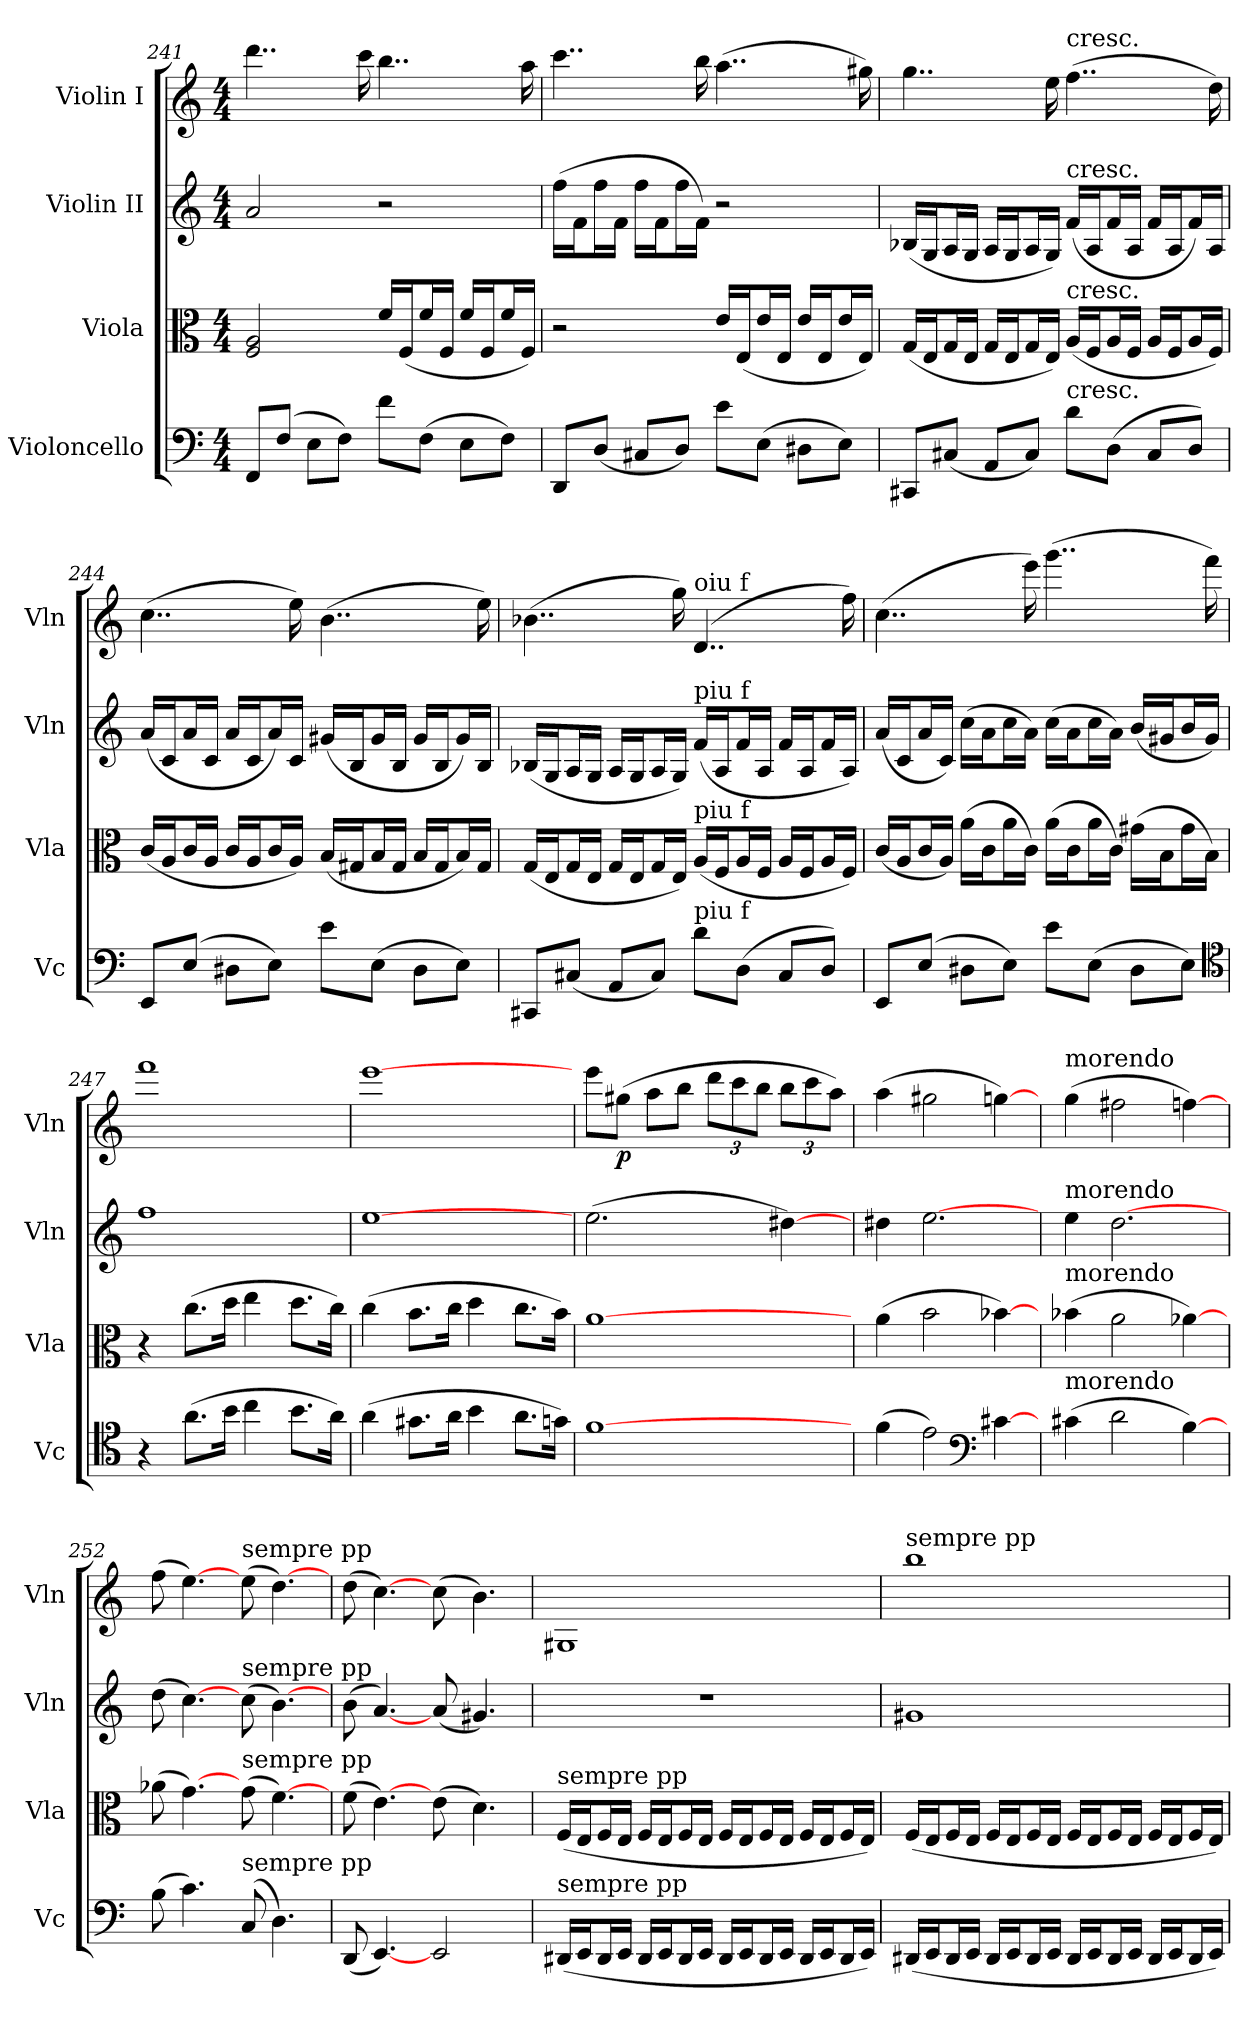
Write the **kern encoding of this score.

**kern	**kern	**kern	**kern	**dynam
*part4	*part3	*part2	*part1	*part1
*staff4	*staff3	*staff2	*staff1	*staff1
*I"Violoncello	*I"Viola	*I"Violin II	*I"Violin I	*
*I'Vc	*I'Vla	*I'Vln	*I'Vln	*
*clefF4	*clefC3	*clefG2	*clefG2	*
*k[]	*k[]	*k[]	*k[]	*
*C:	*C:	*C:	*C:	*
*M4/4	*M4/4	*M4/4	*M4/4	*
=241	=241	=241	=241	=241
8FF/L	2F 2A	2a	4..ddd	.
(8F/J	.	.	.	.
8E\L	.	.	.	.
8F\J)	.	.	.	.
.	.	.	16ccc	.
8f\L	16f/LL	2r	4..bb	.
.	(16F/J	.	.	.
(8F\J	16f/L	.	.	.
.	16F/JJ	.	.	.
8E\L	16f/LL	.	.	.
.	16F/J	.	.	.
8F\J)	16f/L	.	.	.
.	16F/JJ)	.	16aa	.
=242	=242	=242	=242	=242
8DD/L	2r	(16ff\LL	4..ccc	.
.	.	16f\J	.	.
(8D/J	.	16ff\L	.	.
.	.	16f\JJ	.	.
8C#X/L	.	16ff\LL	.	.
.	.	16f\J	.	.
8D/J)	.	16ff\L	.	.
.	.	16f\JJ)	16bb	.
8e\L	16e/LL	2r	(4..aa	.
.	(16E/J	.	.	.
(8E\J	16e/L	.	.	.
.	16E/JJ	.	.	.
8D#X\L	16e/LL	.	.	.
.	16E/J	.	.	.
8E\J)	16e/L	.	.	.
.	16E/JJ)	.	16gg#X)	.
=243	=243	=243	=243	=243
8CC#X/L	(16G/LL	(16B-X/LL	4..gg	.
.	16E/J	16G/J	.	.
(8C#X/J	16G/L	16A/L	.	.
.	16E/JJ	16G/JJ	.	.
8AA/L	16G/LL	16A/LL	.	.
.	16E/J	16G/J	.	.
8C#/J)	16G/L	16A/L	.	.
.	16E/JJ)	16G/JJ)	16ee	.
!	!	!	!LO:TX:a:t=cresc.	!
!	!	!LO:TX:a:t=cresc.	!	!
!	!LO:TX:a:t=cresc.	!	!	!
!LO:TX:a:t=cresc.	!	!	!	!
8d\L	(16A/LL	(16f/LL	(4..ff	.
.	16F/J	16A/J	.	.
(8D\J	16A/L	16f/L	.	.
.	16F/JJ	16A/JJ	.	.
8C#/L	16A/LL	16f/LL	.	.
.	16F/J	16A/J	.	.
8D/J)	16A/L	16f/L)	.	.
.	16F/JJ)	16A/JJ	16dd)	.
=244	=244	=244	=244	=244
8EE/L	(16c/LL	(16a/LL	(4..cc	.
.	16A/J	16c/J	.	.
(8E/J	16c/L	16a/L	.	.
.	16A/JJ	16c/JJ	.	.
8D#X\L	16c/LL	16a/LL	.	.
.	16A/J	16c/J	.	.
8E\J)	16c/L	16a/L)	.	.
.	16A/JJ)	16c/JJ	16ee)	.
8e\L	(16B/LL	(16g#X/LL	(4..b	.
.	16G#X/J	16B/J	.	.
(8E\J	16B/L	16g#/L	.	.
.	16G#/JJ	16B/JJ	.	.
8D#\L	16B/LL	16g#/LL	.	.
.	16G#/J	16B/J	.	.
8E\J)	16B/L)	16g#/L)	.	.
.	16G#/JJ	16B/JJ	16ee)	.
=245	=245	=245	=245	=245
8CC#X/L	(16G/LL	(16B-X/LL	(4..b-X	.
.	16E/J	16G/J	.	.
(8C#X/J	16G/L	16A/L	.	.
.	16E/JJ	16G/JJ	.	.
8AA/L	16G/LL	16A/LL	.	.
.	16E/J	16G/J	.	.
8C#/J)	16G/L	16A/L	.	.
.	16E/JJ)	16G/JJ)	16gg)	.
!	!	!	!LO:TX:a:t=oiu f	!
!	!	!LO:TX:a:t=piu f	!	!
!	!LO:TX:a:t=piu f	!	!	!
!LO:TX:a:t=piu f	!	!	!	!
8d\L	(16A/LL	(16f/LL	(4..d	.
.	16F/J	16A/J	.	.
(8D\J	16A/L	16f/L	.	.
.	16F/JJ	16A/JJ	.	.
8C#/L	16A/LL	16f/LL	.	.
.	16F/J	16A/J	.	.
8D/J)	16A/L	16f/L	.	.
.	16F/JJ)	16A/JJ)	16ff)	.
=246	=246	=246	=246	=246
8EE/L	(16c/LL	(16a/LL	(4..cc	.
.	16A/J	16c/J	.	.
(8E/J	16c/L	16a/L	.	.
.	16A/JJ)	16c/JJ)	.	.
8D#X\L	(16a\LL	(16cc\LL	.	.
.	16c\J	16a\J	.	.
8E\J)	16a\L	16cc\L	.	.
.	16c\JJ)	16a\JJ)	16eee)	.
8e\L	(16a\LL	(16cc\LL	(4..ggg	.
.	16c\J	16a\J	.	.
(8E\J	16a\L	16cc\L	.	.
.	16c\JJ)	16a\JJ)	.	.
8D#\L	(16g#X\LL	(16b/LL	.	.
.	16B\J	16g#X/J	.	.
8E\J)	16g#\L	16b/L	.	.
.	16B\JJ)	16g#/JJ)	16fff)	.
*clefC4	*	*	*	*
=247	=247	=247	=247	=247
4r	4r	1ff	1fff	.
(8.a\L	(8.cc\L	.	.	.
16b\Jk	16dd\Jk	.	.	.
4cc	4ee	.	.	.
8.b\L	8.dd\L	.	.	.
16a\Jk)	16cc\Jk)	.	.	.
=248	=248	=248	=248	=248
(4a	(4cc	[1ee	[1eee	.
8.g#X\L	8.b\L	.	.	.
16a\Jk	16cc\Jk	.	.	.
4b	4dd	.	.	.
8.a\L	8.cc\L	.	.	.
16gn\Jk)	16b\Jk)	.	.	.
=249	=249	=249	=249	=249
[1f	[1a	(2.ee	8eee\L	.
.	.	.	(8gg#X\J	p
.	.	.	8aa\L	.
.	.	.	8bb\J	.
.	.	.	12ddd\L	.
.	.	.	12ccc\	.
.	.	.	12bb\J	.
.	.	[4dd#X)	12bb\L	.
.	.	.	12ccc\	.
.	.	.	12aa\J)	.
=250	=250	=250	=250	=250
(4f	(4a	4dd#X	(4aa	.
2e)	2b	[2.ee	2gg#X	.
*clefF4	*	*	*	*
[4c#X	[4b-X)	.	[4ggn)	.
=251	=251	=251	=251	=251
!	!	!	!LO:TX:a:t=morendo	!
!	!	!LO:TX:a:t=morendo	!	!
!	!LO:TX:a:t=morendo	!	!	!
!LO:TX:a:t=morendo	!	!	!	!
(4c#X	(4b-X	4ee	(4gg	.
2d	2a	[2.dd	2ff#X	.
[4B)	[4a-X)	.	[4ffn)	.
=252	=252	=252	=252	=252
(8B	(8a-X	(8dd	(8ff	.
4.c)	[4.g)	[4.cc)	[4.ee)	.
!	!	!	!LO:TX:a:t=sempre pp	!
!	!	!LO:TX:a:t=sempre pp	!	!
!	!LO:TX:a:t=sempre pp	!	!	!
!LO:TX:a:t=sempre pp	!	!	!	!
(8C	(8g	(8cc	(8ee	.
4.D)	[4.f)	[4.b)	[4.dd)	.
=253	=253	=253	=253	=253
(8DD	(8f	(8b	(8dd	.
[4.EE)	[4.e)	[4.a)	[4.cc)	.
2EE	(8e	(8a	(8cc	.
.	4.d)	4.g#X)	4.b)	.
=254	=254	=254	=254	=254
!	!LO:TX:a:t=sempre pp	!	!	!
!LO:TX:a:t=sempre pp	!	!	!	!
(16DD#X/LL	(16F/LL	1r	1G#X	.
16EE/J	16E/J	.	.	.
16DD#/L	16F/L	.	.	.
16EE/JJ	16E/JJ	.	.	.
16DD#/LL	16F/LL	.	.	.
16EE/J	16E/J	.	.	.
16DD#/L	16F/L	.	.	.
16EE/JJ	16E/JJ	.	.	.
16DD#/LL	16F/LL	.	.	.
16EE/J	16E/J	.	.	.
16DD#/L	16F/L	.	.	.
16EE/JJ	16E/JJ	.	.	.
16DD#/LL	16F/LL	.	.	.
16EE/J	16E/J	.	.	.
16DD#/L	16F/L	.	.	.
16EE/JJ)	16E/JJ)	.	.	.
=255	=255	=255	=255	=255
!	!	!	!LO:TX:a:t=sempre pp	!
(16DD#X/LL	(16F/LL	1g#X	1bb	.
16EE/J	16E/J	.	.	.
16DD#/L	16F/L	.	.	.
16EE/JJ	16E/JJ	.	.	.
16DD#/LL	16F/LL	.	.	.
16EE/J	16E/J	.	.	.
16DD#/L	16F/L	.	.	.
16EE/JJ	16E/JJ	.	.	.
16DD#/LL	16F/LL	.	.	.
16EE/J	16E/J	.	.	.
16DD#/L	16F/L	.	.	.
16EE/JJ	16E/JJ	.	.	.
16DD#/LL	16F/LL	.	.	.
16EE/J	16E/J	.	.	.
16DD#/L	16F/L	.	.	.
16EE/JJ)	16E/JJ)	.	.	.
=	=	=	=	=
*-	*-	*-	*-	*-
